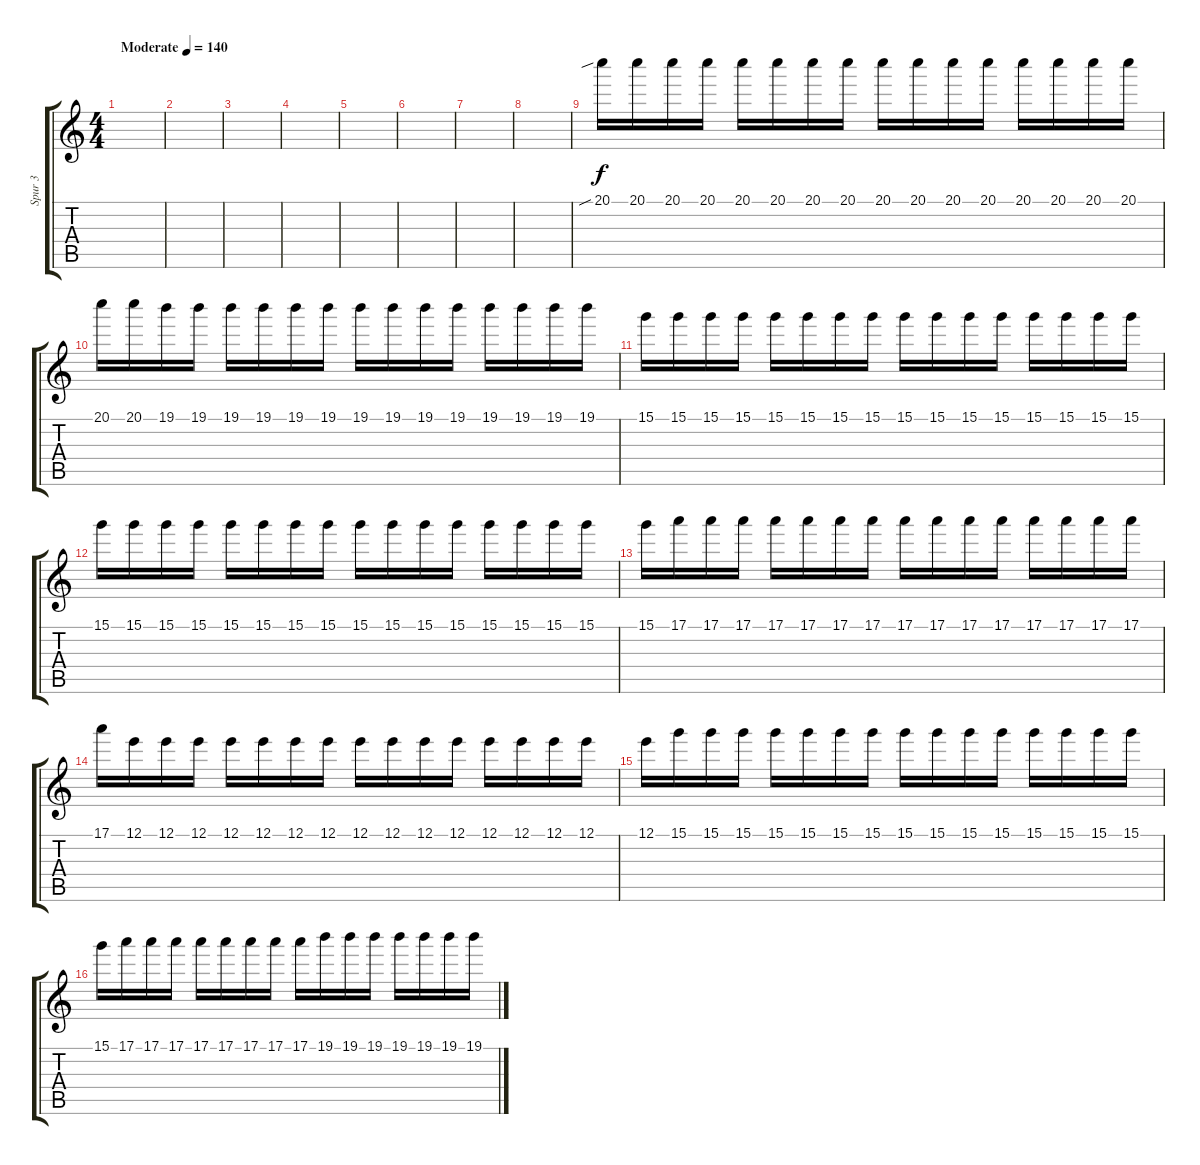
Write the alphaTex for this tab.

\track ("Spur 3" "Spur 3") {instrument electricguitarjazz}
\staff {score tabs}
\tuning (E4 B3 G3 D3 A2 E2) {hide}
\ts (4 4)
\tempo (140 "Moderate")
\clef g2
\ks c
|
|
|
|
|
|
|
|
20.1{sib}.16 20.1.16 20.1.16 20.1.16 20.1.16 20.1.16 20.1.16 20.1.16 20.1.16 20.1.16 20.1.16 20.1.16 20.1.16 20.1.16 20.1.16 20.1.16 |
20.1.16 20.1.16 19.1.16 19.1.16 19.1.16 19.1.16 19.1.16 19.1.16 19.1.16 19.1.16 19.1.16 19.1.16 19.1.16 19.1.16 19.1.16 19.1.16 |
15.1.16 15.1.16 15.1.16 15.1.16 15.1.16 15.1.16 15.1.16 15.1.16 15.1.16 15.1.16 15.1.16 15.1.16 15.1.16 15.1.16 15.1.16 15.1.16 |
15.1.16 15.1.16 15.1.16 15.1.16 15.1.16 15.1.16 15.1.16 15.1.16 15.1.16 15.1.16 15.1.16 15.1.16 15.1.16 15.1.16 15.1.16 15.1.16 |
15.1.16 17.1.16 17.1.16 17.1.16 17.1.16 17.1.16 17.1.16 17.1.16 17.1.16 17.1.16 17.1.16 17.1.16 17.1.16 17.1.16 17.1.16 17.1.16 |
17.1.16 12.1.16 12.1.16 12.1.16 12.1.16 12.1.16 12.1.16 12.1.16 12.1.16 12.1.16 12.1.16 12.1.16 12.1.16 12.1.16 12.1.16 12.1.16 |
12.1.16 15.1.16 15.1.16 15.1.16 15.1.16 15.1.16 15.1.16 15.1.16 15.1.16 15.1.16 15.1.16 15.1.16 15.1.16 15.1.16 15.1.16 15.1.16 |
15.1.16 17.1.16 17.1.16 17.1.16 17.1.16 17.1.16 17.1.16 17.1.16 17.1.16 19.1.16 19.1.16 19.1.16 19.1.16 19.1.16 19.1.16 19.1.16
